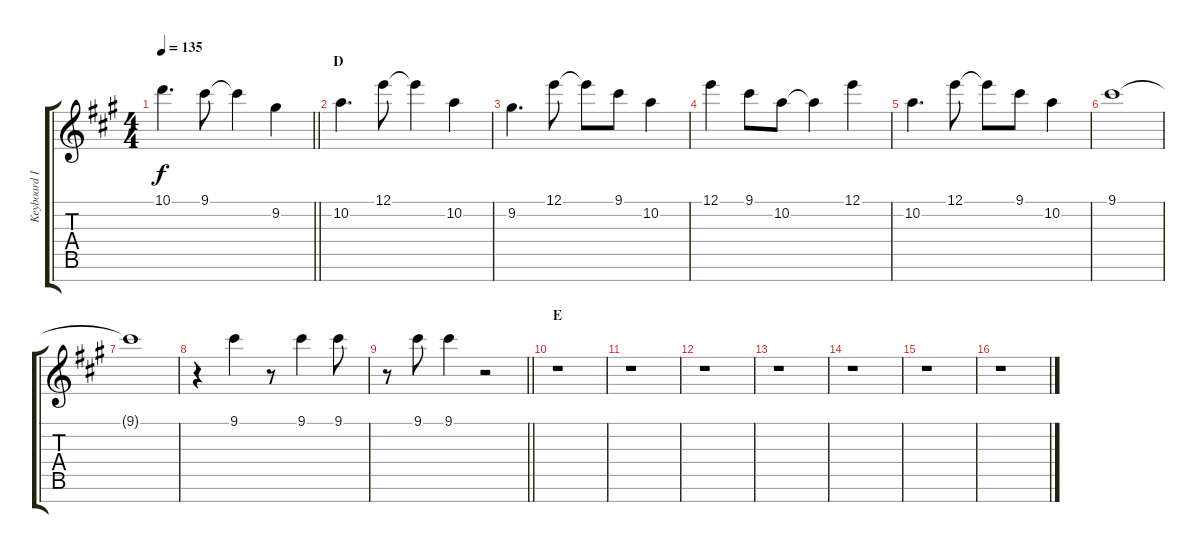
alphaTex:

\track ("Keyboard I" "Keyboard I") {instrument lead2sawtooth}
\staff {score tabs}
\tuning (E5 B4 G4 D4 A3 E3 B2) {hide}
\ts (4 4)
\tempo 135
\clef g2
\barLineRight lightlight
\ks a
10.1.4{d dy f} 9.1.8 9.1{t}.4 9.2.4 |
\section ("" "D")
10.2.4{d} 12.1.8 12.1{t}.4 10.2.4 |
9.2.4{d} 12.1.8 12.1{t}.8 9.1.8 10.2.4 |
12.1.4 9.1.8 10.2.8 10.2{t}.4 12.1.4 |
10.2.4{d} 12.1.8 12.1{t}.8 9.1.8 10.2.4 |
9.1.1 |
9.1{t}.1 |
r.4 9.1.4 r.8 9.1.4 9.1.8 |
\barLineRight lightlight
r.8 9.1.8 9.1.4 r.2 |
\section ("" "E")
r.1 |
r.1 |
r.1 |
r.1 |
r.1 |
r.1 |
r.1
